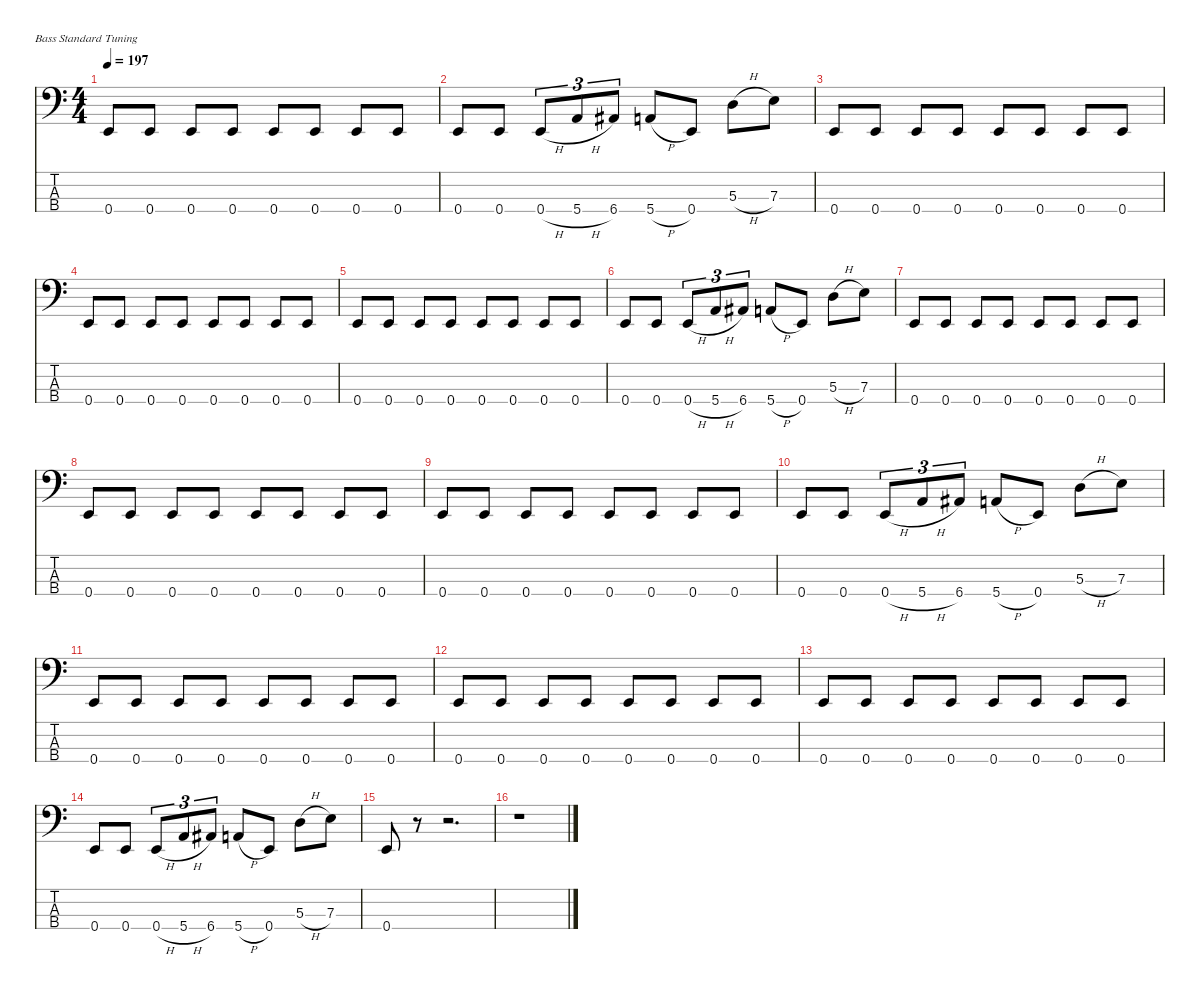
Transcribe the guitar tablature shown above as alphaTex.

\defaultSystemsLayout 4
\hideDynamics
\bracketExtendMode nobrackets
\singleTrackTrackNamePolicy hidden
\multiTrackTrackNamePolicy hidden
\firstSystemTrackNameMode fullname
\firstSystemTrackNameOrientation horizontal
\otherSystemsTrackNameOrientation horizontal
\track ("Bass" "el.bs.") {defaultSystemsLayout 4 instrument electricbassfinger}
\staff {score tabs}
\tuning (G2 D2 A1 E1)
\ts (4 4)
\tempo 197
\clef f4
\ks c
0.4.8{dy f beam Up} 0.4.8{beam Up} 0.4.8{beam Up} 0.4.8{beam Up} 0.4.8{beam Up} 0.4.8{beam Up} 0.4.8{beam Up} 0.4.8{beam Up} |
0.4.8{beam Up} 0.4.8{beam Up} 0.4{h}.8{tu (3 2) beam Up} 5.4{h}.8{tu (3 2) beam Up} 6.4{acc #}.8{tu (3 2) beam Up} 5.4{h}.8{beam Up} 0.4.8{beam Up} 5.3{h}.8{beam Down} 7.3.8{beam Down} |
0.4.8{beam Up} 0.4.8{beam Up} 0.4.8{beam Up} 0.4.8{beam Up} 0.4.8{beam Up} 0.4.8{beam Up} 0.4.8{beam Up} 0.4.8{beam Up} |
0.4.8{beam Up} 0.4.8{beam Up} 0.4.8{beam Up} 0.4.8{beam Up} 0.4.8{beam Up} 0.4.8{beam Up} 0.4.8{beam Up} 0.4.8{beam Up} |
0.4.8{beam Up} 0.4.8{beam Up} 0.4.8{beam Up} 0.4.8{beam Up} 0.4.8{beam Up} 0.4.8{beam Up} 0.4.8{beam Up} 0.4.8{beam Up} |
0.4.8{beam Up} 0.4.8{beam Up} 0.4{h}.8{tu (3 2) beam Up} 5.4{h}.8{tu (3 2) beam Up} 6.4{acc #}.8{tu (3 2) beam Up} 5.4{h}.8{beam Up} 0.4.8{beam Up} 5.3{h}.8{beam Down} 7.3.8{beam Down} |
0.4.8{beam Up} 0.4.8{beam Up} 0.4.8{beam Up} 0.4.8{beam Up} 0.4.8{beam Up} 0.4.8{beam Up} 0.4.8{beam Up} 0.4.8{beam Up} |
0.4.8{beam Up} 0.4.8{beam Up} 0.4.8{beam Up} 0.4.8{beam Up} 0.4.8{beam Up} 0.4.8{beam Up} 0.4.8{beam Up} 0.4.8{beam Up} |
0.4.8{beam Up} 0.4.8{beam Up} 0.4.8{beam Up} 0.4.8{beam Up} 0.4.8{beam Up} 0.4.8{beam Up} 0.4.8{beam Up} 0.4.8{beam Up} |
0.4.8{beam Up} 0.4.8{beam Up} 0.4{h}.8{tu (3 2) beam Up} 5.4{h}.8{tu (3 2) beam Up} 6.4{acc #}.8{tu (3 2) beam Up} 5.4{h}.8{beam Up} 0.4.8{beam Up} 5.3{h}.8{beam Down} 7.3.8{beam Down} |
0.4.8{beam Up} 0.4.8{beam Up} 0.4.8{beam Up} 0.4.8{beam Up} 0.4.8{beam Up} 0.4.8{beam Up} 0.4.8{beam Up} 0.4.8{beam Up} |
0.4.8{beam Up} 0.4.8{beam Up} 0.4.8{beam Up} 0.4.8{beam Up} 0.4.8{beam Up} 0.4.8{beam Up} 0.4.8{beam Up} 0.4.8{beam Up} |
0.4.8{beam Up} 0.4.8{beam Up} 0.4.8{beam Up} 0.4.8{beam Up} 0.4.8{beam Up} 0.4.8{beam Up} 0.4.8{beam Up} 0.4.8{beam Up} |
0.4.8{beam Up} 0.4.8{beam Up} 0.4{h}.8{tu (3 2) beam Up} 5.4{h}.8{tu (3 2) beam Up} 6.4{acc #}.8{tu (3 2) beam Up} 5.4{h}.8{beam Up} 0.4.8{beam Up} 5.3{h}.8{beam Down} 7.3.8{beam Down} |
0.4.8{beam Up} r.8{beam Up} r.2{d beam Up} |
r.1{beam Down}
